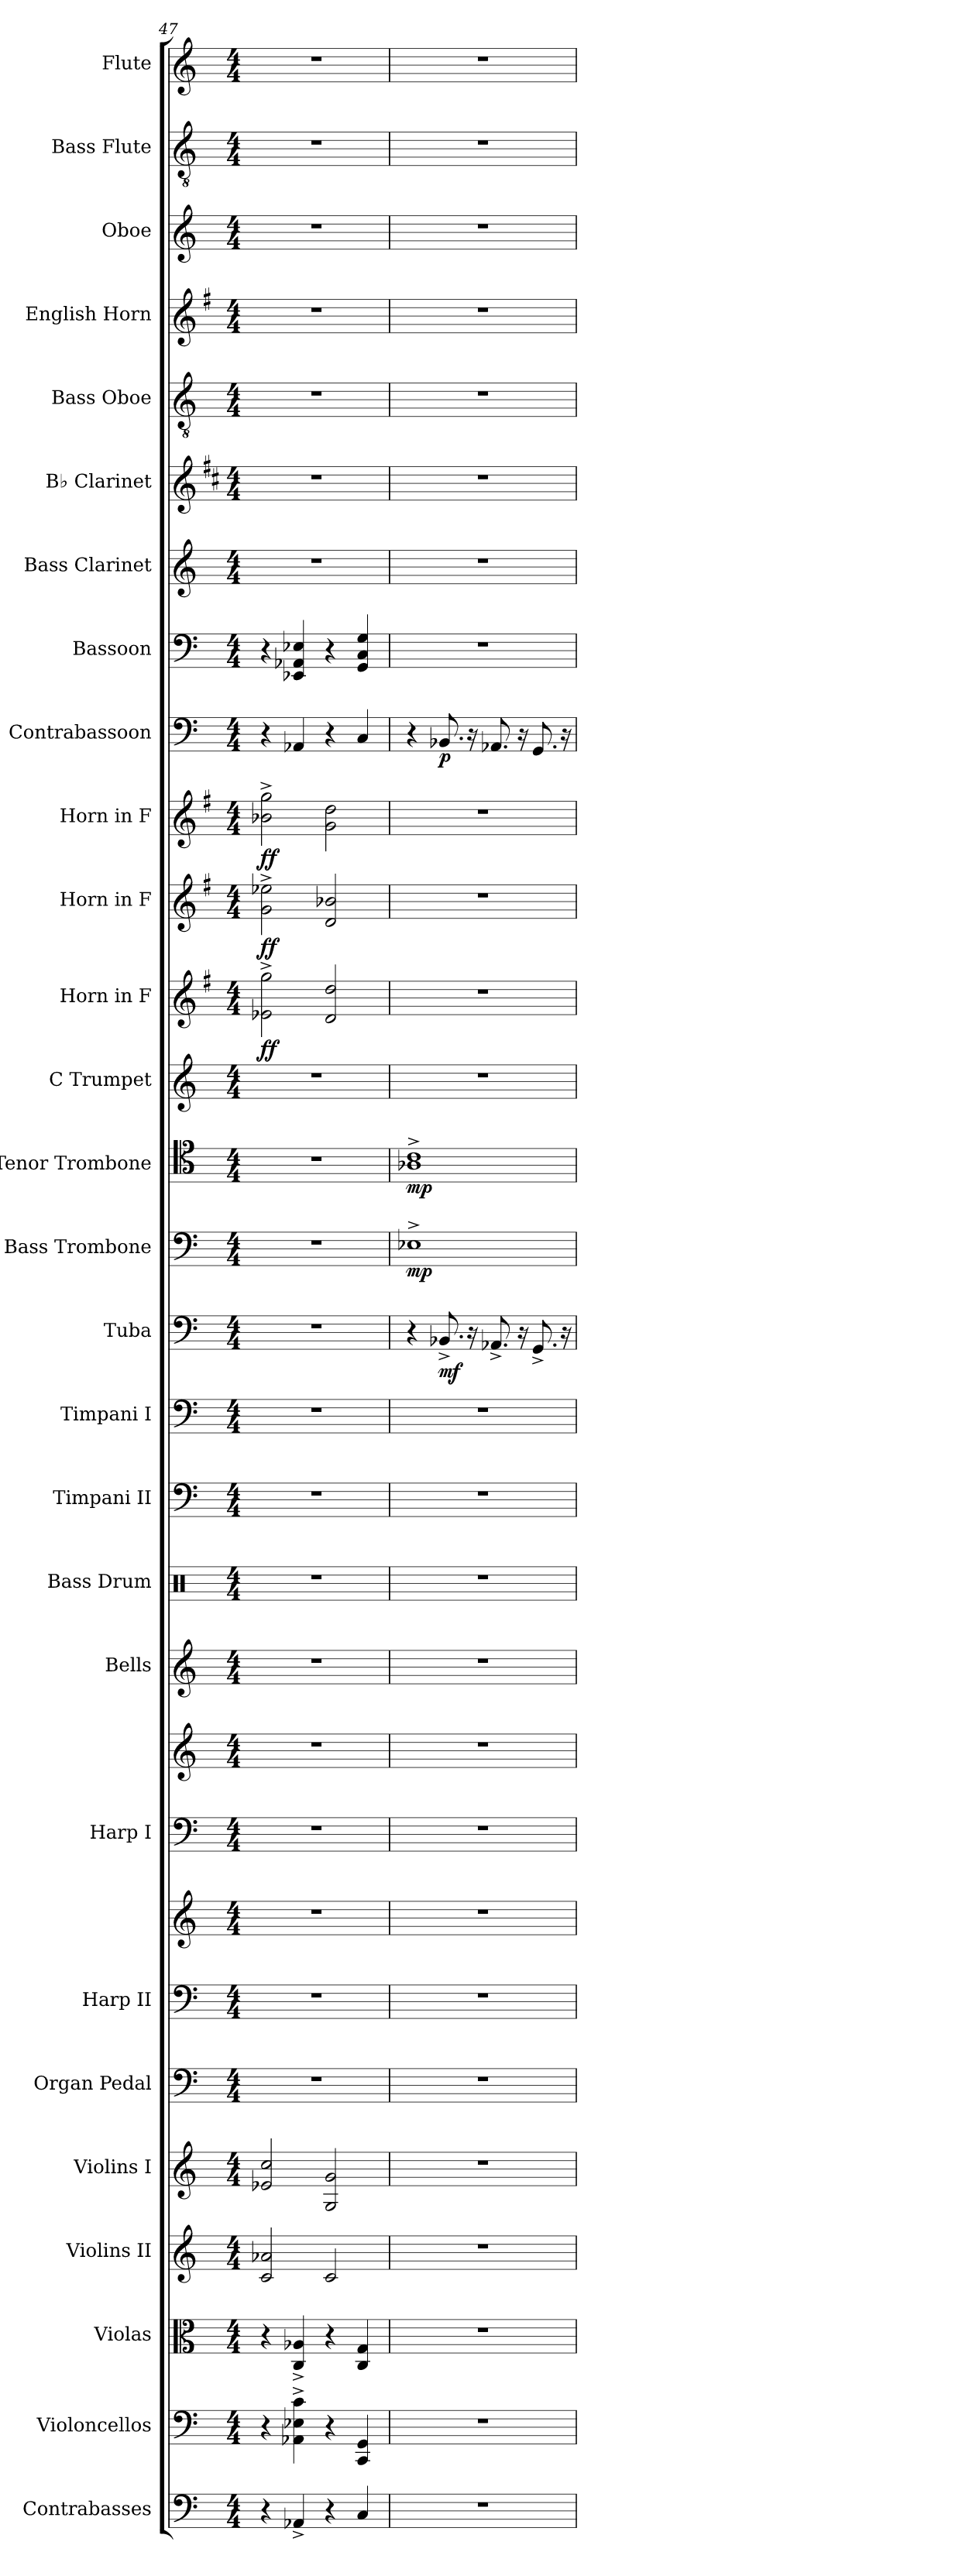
**kern	**kern	**kern	**kern	**kern	**kern	**kern	**kern	**kern	**kern	**kern	**kern	**kern	**kern	**kern	**dynam	**kern	**dynam	**kern	**dynam	**kern	**kern	**dynam	**kern	**dynam	**kern	**dynam	**kern	**dynam	**kern	**kern	**kern	**kern	**kern	**kern	**kern	**kern
*part28	*part27	*part26	*part25	*part24	*part23	*part22	*part22	*part21	*part21	*part20	*part19	*part18	*part17	*part16	*part16	*part15	*part15	*part14	*part14	*part13	*part12	*part12	*part11	*part11	*part10	*part10	*part9	*part9	*part8	*part7	*part6	*part5	*part4	*part3	*part2	*part1
*staff30	*staff29	*staff28	*staff27	*staff26	*staff25	*staff24	*staff23	*staff22	*staff21	*staff20	*staff19	*staff18	*staff17	*staff16	*staff16	*staff15	*staff15	*staff14	*staff14	*staff13	*staff12	*staff12	*staff11	*staff11	*staff10	*staff10	*staff9	*staff9	*staff8	*staff7	*staff6	*staff5	*staff4	*staff3	*staff2	*staff1
*I"Contrabasses	*I"Violoncellos	*I"Violas	*I"Violins II	*I"Violins I	*I"Organ Pedal	*I"Harp II	*	*I"Harp I	*	*I"Bells	*I"Bass Drum	*I"Timpani II	*I"Timpani I	*I"Tuba	*	*I"Bass Trombone	*	*I"Tenor Trombone	*	*I"C Trumpet	*I"Horn in F	*	*I"Horn in F	*	*I"Horn in F	*	*I"Contrabassoon	*	*I"Bassoon	*I"Bass Clarinet	*I"B♭ Clarinet	*I"Bass Oboe	*I"English Horn	*I"Oboe	*I"Bass Flute	*I"Flute
*I'Cb.	*I'Vcs.	*I'Vlas.	*I'Vlns.	*I'Vlns.	*I'Org.	*I'Hrp.	*	*I'Hrp.	*	*	*I'B. Dr.	*I'Timp.	*I'Timp.	*I'Tba.	*	*I'B. Tbn.	*	*I'T. Tbn.	*	*I'C Tpt.	*	*	*	*	*	*	*I'Cbsn.	*	*I'Bsn.	*I'B. Cl.	*I'B♭ Cl.	*	*I'E. Hn.	*I'Ob.	*I'B. Fl.	*I'Fl.
*clefF4	*clefF4	*clefC3	*clefG2	*clefG2	*clefF4	*clefF4	*clefG2	*clefF4	*clefG2	*clefG2	*clefX	*clefF4	*clefF4	*clefF4	*	*clefF4	*	*clefC4	*	*clefG2	*clefG2	*	*clefG2	*	*clefG2	*	*clefF4	*	*clefF4	*clefG2	*clefG2	*clefGv2	*clefG2	*clefG2	*clefGv2	*clefG2
*ITrd7c12	*	*	*	*	*	*	*	*	*	*	*	*	*	*	*	*	*	*	*	*	*ITrd4c7	*	*ITrd4c7	*	*ITrd4c7	*	*ITrd7c12	*	*	*ITrd8c14	*ITrd1c2	*	*ITrd4c7	*	*	*
*k[]	*k[]	*k[]	*k[]	*k[]	*k[]	*k[]	*k[]	*k[]	*k[]	*k[]	*k[]	*k[]	*k[]	*k[]	*	*k[]	*	*k[]	*	*k[]	*k[]	*	*k[]	*	*k[]	*	*k[]	*	*k[]	*k[]	*k[]	*k[]	*k[]	*k[]	*k[]	*k[]
*M4/4	*M4/4	*M4/4	*M4/4	*M4/4	*M4/4	*M4/4	*M4/4	*M4/4	*M4/4	*M4/4	*M4/4	*M4/4	*M4/4	*M4/4	*	*M4/4	*	*M4/4	*	*M4/4	*M4/4	*	*M4/4	*	*M4/4	*	*M4/4	*	*M4/4	*M4/4	*M4/4	*M4/4	*M4/4	*M4/4	*M4/4	*M4/4
=47	=47	=47	=47	=47	=47	=47	=47	=47	=47	=47	=47	=47	=47	=47	=47	=47	=47	=47	=47	=47	=47	=47	=47	=47	=47	=47	=47	=47	=47	=47	=47	=47	=47	=47	=47	=47
!	!	!	!	!	!	!	!	!	!	!	!	!	!	!	!	!	!	!	!	!	!	!LO:DY:b	!	!	!	!	!	!	!	!	!	!	!	!	!	!
!	!	!	!	!	!	!	!	!	!	!	!	!	!	!	!	!	!	!	!	!	!	!LO:DY:n=1:b	!	!LO:DY:b	!	!	!	!	!	!	!	!	!	!	!	!
!	!	!	!	!	!	!	!	!	!	!	!	!	!	!	!	!	!	!	!	!	!	!	!	!LO:DY:n=1:b	!	!LO:DY:b	!	!	!	!	!	!	!	!	!	!
!	!	!	!	!	!	!	!	!	!	!	!	!	!	!	!	!	!	!	!	!	!	!	!	!	!	!LO:DY:n=1:b	!	!	!	!	!	!	!	!	!	!
4r	4r	4r	2c/ 2a-X/	2e-X/ 2cc/	1r	1r	1r	1r	1r	1r	1r	1r	1r	1r	.	1r	.	1r	.	1r	2A-X\^ 2cc\^	f f	2c\^ 2a-X\^	f f	2e-X\^ 2cc\^	f f	4r	.	4r	1r	1r	1r	1r	1r	1r	1r
4AAA-X^/	4AA-X\^ 4E-X\^ 4c\^	4C/^ 4A-X/^	.	.	.	.	.	.	.	.	.	.	.	.	.	.	.	.	.	.	.	.	.	.	.	.	4AAA-X/	.	4EE-X/ 4AA-X/ 4E-X/	.	.	.	.	.	.	.
4r	4r	4r	2c/	2G/ 2g/	.	.	.	.	.	.	.	.	.	.	.	.	.	.	.	.	2G/ 2g/	.	2G/ 2e-X/	.	2c\ 2g\	.	4r	.	4r	.	.	.	.	.	.	.
4CC/	4CC/ 4GG/	4C/ 4G/	.	.	.	.	.	.	.	.	.	.	.	.	.	.	.	.	.	.	.	.	.	.	.	.	4CC/	.	4GG/ 4C/ 4G/	.	.	.	.	.	.	.
=48	=48	=48	=48	=48	=48	=48	=48	=48	=48	=48	=48	=48	=48	=48	=48	=48	=48	=48	=48	=48	=48	=48	=48	=48	=48	=48	=48	=48	=48	=48	=48	=48	=48	=48	=48	=48
!	!	!	!	!	!	!	!	!	!	!	!	!	!	!	!	!	!LO:DY:b	!	!LO:DY:b	!	!	!	!	!	!	!	!	!	!	!	!	!	!	!	!	!
1r	1r	1r	1r	1r	1r	1r	1r	1r	1r	1r	1r	1r	1r	4r	.	1E-X^	mp	1A-X^ 1c^	mp	1r	1r	.	1r	.	1r	.	4r	.	1r	1r	1r	1r	1r	1r	1r	1r
!	!	!	!	!	!	!	!	!	!	!	!	!	!	!	!LO:DY:b	!	!	!	!	!	!	!	!	!	!	!	!	!LO:DY:b	!	!	!	!	!	!	!	!
.	.	.	.	.	.	.	.	.	.	.	.	.	.	8.BB-X^/	mf	.	.	.	.	.	.	.	.	.	.	.	8.BBB-X/	p	.	.	.	.	.	.	.	.
.	.	.	.	.	.	.	.	.	.	.	.	.	.	16r	.	.	.	.	.	.	.	.	.	.	.	.	16r	.	.	.	.	.	.	.	.	.
.	.	.	.	.	.	.	.	.	.	.	.	.	.	8.AA-X^/	.	.	.	.	.	.	.	.	.	.	.	.	8.AAA-X/	.	.	.	.	.	.	.	.	.
.	.	.	.	.	.	.	.	.	.	.	.	.	.	16r	.	.	.	.	.	.	.	.	.	.	.	.	16r	.	.	.	.	.	.	.	.	.
.	.	.	.	.	.	.	.	.	.	.	.	.	.	8.GG^/	.	.	.	.	.	.	.	.	.	.	.	.	8.GGG/	.	.	.	.	.	.	.	.	.
.	.	.	.	.	.	.	.	.	.	.	.	.	.	16r	.	.	.	.	.	.	.	.	.	.	.	.	16r	.	.	.	.	.	.	.	.	.
=	=	=	=	=	=	=	=	=	=	=	=	=	=	=	=	=	=	=	=	=	=	=	=	=	=	=	=	=	=	=	=	=	=	=	=	=
*-	*-	*-	*-	*-	*-	*-	*-	*-	*-	*-	*-	*-	*-	*-	*-	*-	*-	*-	*-	*-	*-	*-	*-	*-	*-	*-	*-	*-	*-	*-	*-	*-	*-	*-	*-	*-
